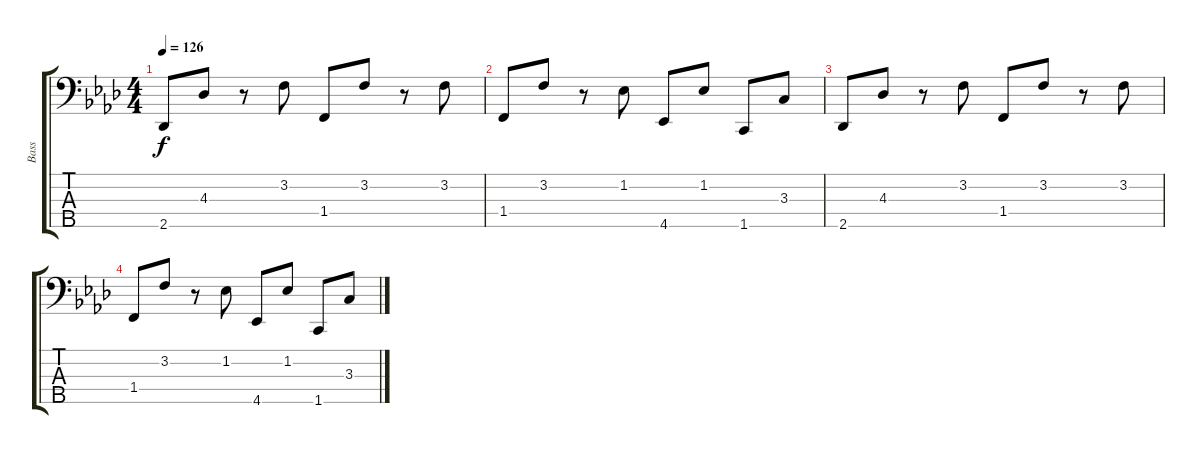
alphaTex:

\track ("Bass" "Bass") {instrument electricbassfinger}
\staff {score tabs}
\tuning (G2 D2 A1 E1 B0) {hide}
\ts (4 4)
\tempo 126
\clef f4
\ks ab
2.5.8{dy f} 4.3.8 r.8 3.2.8 1.4.8 3.2.8 r.8 3.2.8 |
1.4.8 3.2.8 r.8 1.2.8 4.5.8 1.2.8 1.5.8 3.3.8 |
2.5.8 4.3.8 r.8 3.2.8 1.4.8 3.2.8 r.8 3.2.8 |
1.4.8 3.2.8 r.8 1.2.8 4.5.8 1.2.8 1.5.8 3.3.8
